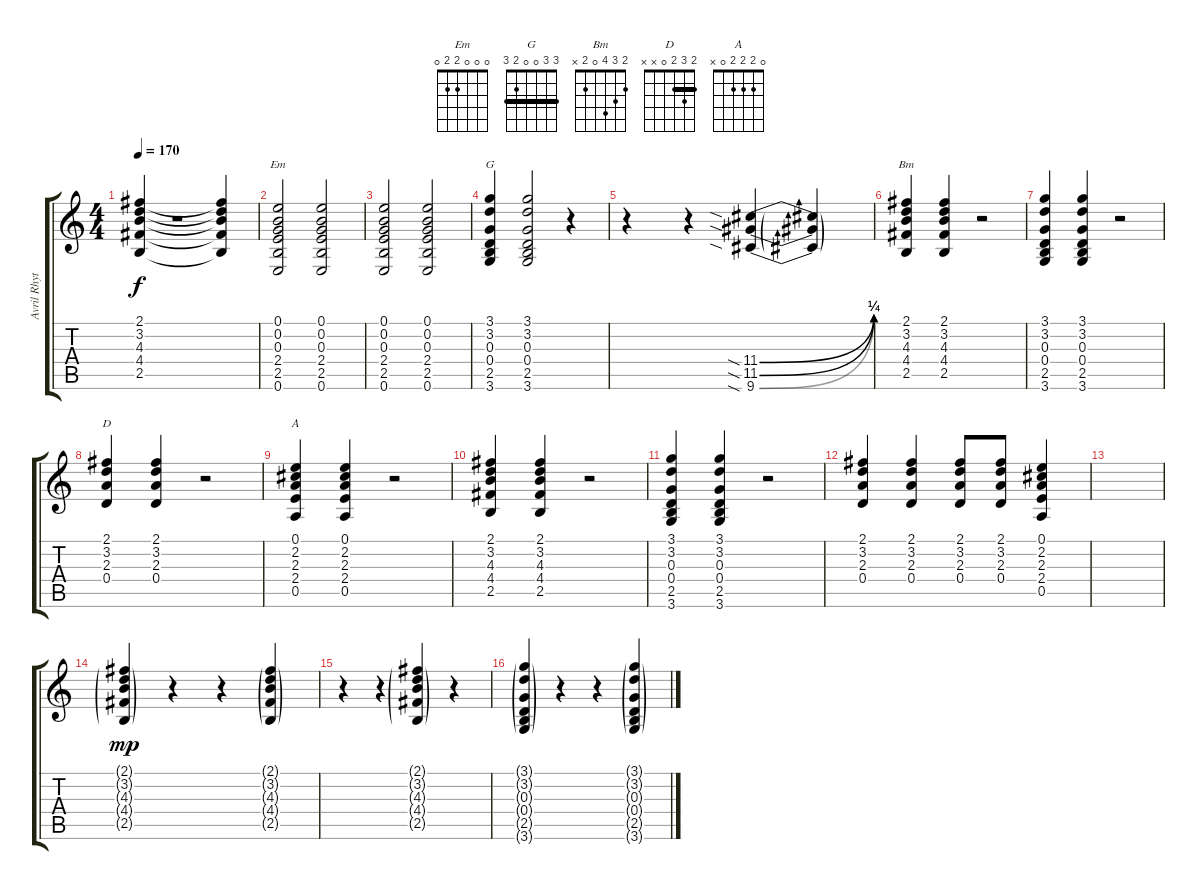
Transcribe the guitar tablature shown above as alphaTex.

\track ("Avril Rhythm 1" "Avril Rhyt") {instrument distortionguitar}
\staff {score tabs}
\tuning (E4 B3 G3 D3 A2 E2) {hide}
\chord ("Em" 0 0 0 2 2 0)
\chord ("G" 3 3 0 0 2 3) {barre 3}
\chord ("Bm" 2 3 4 0 2 x)
\chord ("D" 2 3 2 0 x x) {barre 2}
\chord ("A" 0 2 2 2 0 x)
\ts (4 4)
\tempo 170
\clef g2
\ks c
(2.1{t} 3.2{t} 4.3{t} 4.4{t} 2.5{t}).4{dy f} r.2 (2.1{t} 3.2{t} 4.3{t} 4.4{t} 2.5{t}).4 |
(0.1 0.2 0.3 2.4 2.5 0.6).2{ch "Em"} (0.1 0.2 0.3 2.4 2.5 0.6).2 |
(0.1 0.2 0.3 2.4 2.5 0.6).2 (0.1 0.2 0.3 2.4 2.5 0.6).2 |
(3.1 3.2 0.3 0.4 2.5 3.6).4{ch "G"} (3.1 3.2 0.3 0.4 2.5 3.6).2 r.4 |
r.4 r.4 (11.4{be (bend 0 0 60 1) sia} 11.5{be (bend 0 0 60 1) sia} 9.6{be (bend 0 0 60 1) sia}).4 (11.4{t} 11.5{t} 9.6{t}).4 |
(2.1 3.2 4.3 4.4 2.5).4{ch "Bm"} (2.1 3.2 4.3 4.4 2.5).4 r.2 |
(3.1 3.2 0.3 0.4 2.5 3.6).4 (3.1 3.2 0.3 0.4 2.5 3.6).4 r.2 |
(2.1 3.2 2.3 0.4).4{ch "D"} (2.1 3.2 2.3 0.4).4 r.2 |
(0.1 2.2 2.3 2.4 0.5).4{ch "A"} (0.1 2.2 2.3 2.4 0.5).4 r.2 |
(2.1 3.2 4.3 4.4 2.5).4 (2.1 3.2 4.3 4.4 2.5).4 r.2 |
(3.1 3.2 0.3 0.4 2.5 3.6).4 (3.1 3.2 0.3 0.4 2.5 3.6).4 r.2 |
(2.1 3.2 2.3 0.4).4 (2.1 3.2 2.3 0.4).4 (2.1 3.2 2.3 0.4).8 (2.1 3.2 2.3 0.4).8 (0.1 2.2 2.3 2.4 0.5).4 |
|
(2.1{g} 3.2{g} 4.3{g} 4.4{g} 2.5{g}).4{dy mp} r.4 r.4 (2.1{g} 3.2{g} 4.3{g} 4.4{g} 2.5{g}).4 |
r.4 r.4 (2.1{g} 3.2{g} 4.3{g} 4.4{g} 2.5{g}).4 r.4 |
(3.1{g} 3.2{g} 0.3{g} 0.4{g} 2.5{g} 3.6{g}).4 r.4 r.4 (3.1{g} 3.2{g} 0.3{g} 0.4{g} 2.5{g} 3.6{g}).4
